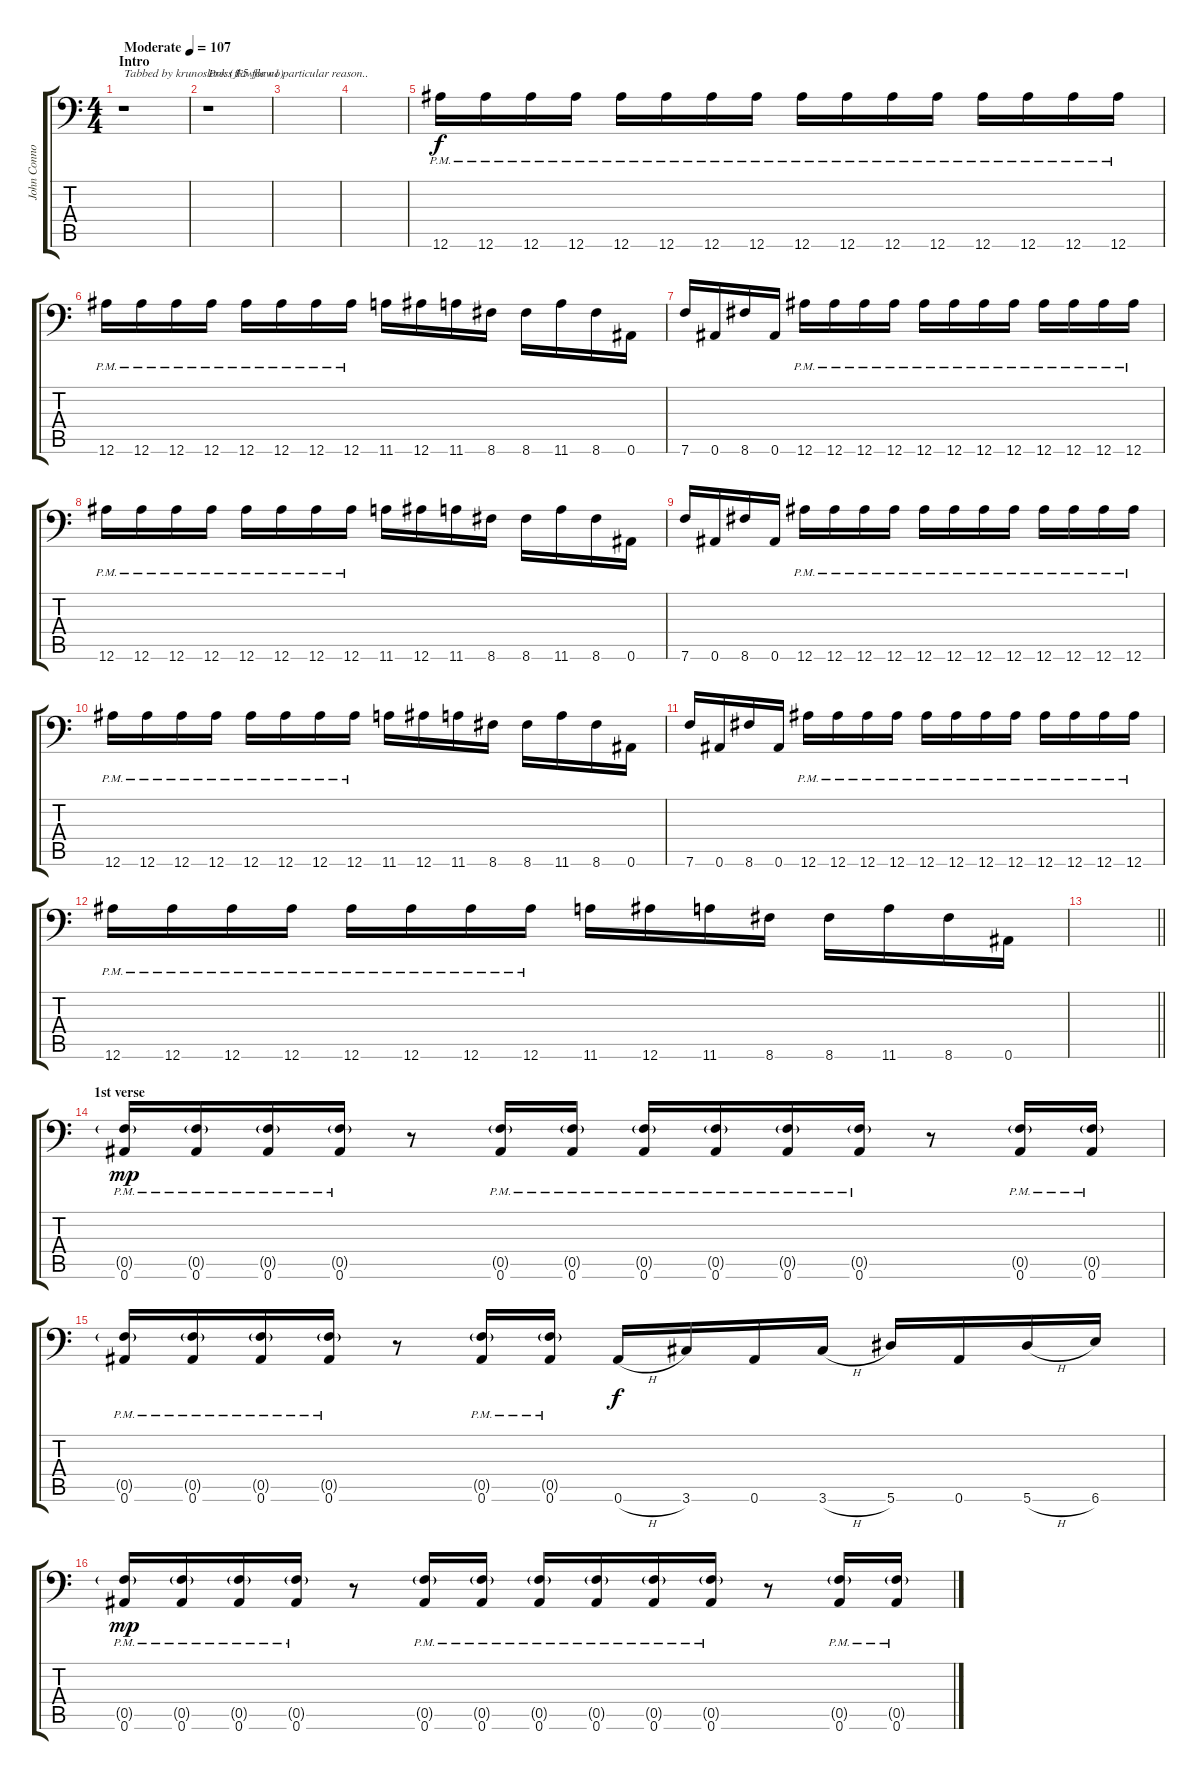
\track ("John Connolly" "John Conno") {instrument distortionguitar}
\staff {score tabs}
\tuning (Bb3 F3 Eb3 Bb2 F2 Bb1) {hide}
\ts (4 4)
\section ("" "Intro")
\tempo (107 "Moderate")
\clef f4
\ks c
r.1{txt "Tabbed by krunoslavk (flawflaw1)" dy f instrument distortionguitar} |
r.1{txt "Press F5 for no particular reason.."} |
|
|
12.6{pm}.16 12.6{pm}.16 12.6{pm}.16 12.6{pm}.16 12.6{pm}.16 12.6{pm}.16 12.6{pm}.16 12.6{pm}.16 12.6{pm}.16 12.6{pm}.16 12.6{pm}.16 12.6{pm}.16 12.6{pm}.16 12.6{pm}.16 12.6{pm}.16 12.6{pm}.16 |
12.6{pm}.16 12.6{pm}.16 12.6{pm}.16 12.6{pm}.16 12.6{pm}.16 12.6{pm}.16 12.6{pm}.16 12.6{pm}.16 11.6.16 12.6.16 11.6.16 8.6.16 8.6.16 11.6.16 8.6.16 0.6.16 |
7.6.16 0.6.16 8.6.16 0.6.16 12.6{pm}.16 12.6{pm}.16 12.6{pm}.16 12.6{pm}.16 12.6{pm}.16 12.6{pm}.16 12.6{pm}.16 12.6{pm}.16 12.6{pm}.16 12.6{pm}.16 12.6{pm}.16 12.6{pm}.16 |
12.6{pm}.16 12.6{pm}.16 12.6{pm}.16 12.6{pm}.16 12.6{pm}.16 12.6{pm}.16 12.6{pm}.16 12.6{pm}.16 11.6.16 12.6.16 11.6.16 8.6.16 8.6.16 11.6.16 8.6.16 0.6.16 |
7.6.16 0.6.16 8.6.16 0.6.16 12.6{pm}.16 12.6{pm}.16 12.6{pm}.16 12.6{pm}.16 12.6{pm}.16 12.6{pm}.16 12.6{pm}.16 12.6{pm}.16 12.6{pm}.16 12.6{pm}.16 12.6{pm}.16 12.6{pm}.16 |
12.6{pm}.16 12.6{pm}.16 12.6{pm}.16 12.6{pm}.16 12.6{pm}.16 12.6{pm}.16 12.6{pm}.16 12.6{pm}.16 11.6.16 12.6.16 11.6.16 8.6.16 8.6.16 11.6.16 8.6.16 0.6.16 |
7.6.16 0.6.16 8.6.16 0.6.16 12.6{pm}.16 12.6{pm}.16 12.6{pm}.16 12.6{pm}.16 12.6{pm}.16 12.6{pm}.16 12.6{pm}.16 12.6{pm}.16 12.6{pm}.16 12.6{pm}.16 12.6{pm}.16 12.6{pm}.16 |
12.6{pm}.16 12.6{pm}.16 12.6{pm}.16 12.6{pm}.16 12.6{pm}.16 12.6{pm}.16 12.6{pm}.16 12.6{pm}.16 11.6.16 12.6.16 11.6.16 8.6.16 8.6.16 11.6.16 8.6.16 0.6.16 |
\barLineRight lightlight
|
\section ("" "1st verse")
(0.5{g pm} 0.6{pm}).16{dy mp} (0.5{g pm} 0.6{pm}).16 (0.5{g pm} 0.6{pm}).16 (0.5{g pm} 0.6{pm}).16 r.8 (0.5{g pm} 0.6{pm}).16 (0.5{g pm} 0.6{pm}).16 (0.5{g pm} 0.6{pm}).16 (0.5{g pm} 0.6{pm}).16 (0.5{g pm} 0.6{pm}).16 (0.5{g pm} 0.6{pm}).16 r.8 (0.5{g pm} 0.6{pm}).16 (0.5{g pm} 0.6{pm}).16 |
(0.5{g pm} 0.6{pm}).16 (0.5{g pm} 0.6{pm}).16 (0.5{g pm} 0.6{pm}).16 (0.5{g pm} 0.6{pm}).16 r.8 (0.5{g pm} 0.6{pm}).16 (0.5{g pm} 0.6{pm}).16 0.6{h}.16{dy f} 3.6.16 0.6.16 3.6{h}.16 5.6.16 0.6.16 5.6{h}.16 6.6.16 |
(0.5{g pm} 0.6{pm}).16{dy mp} (0.5{g pm} 0.6{pm}).16 (0.5{g pm} 0.6{pm}).16 (0.5{g pm} 0.6{pm}).16 r.8 (0.5{g pm} 0.6{pm}).16 (0.5{g pm} 0.6{pm}).16 (0.5{g pm} 0.6{pm}).16 (0.5{g pm} 0.6{pm}).16 (0.5{g pm} 0.6{pm}).16 (0.5{g pm} 0.6{pm}).16 r.8 (0.5{g pm} 0.6{pm}).16 (0.5{g pm} 0.6{pm}).16
